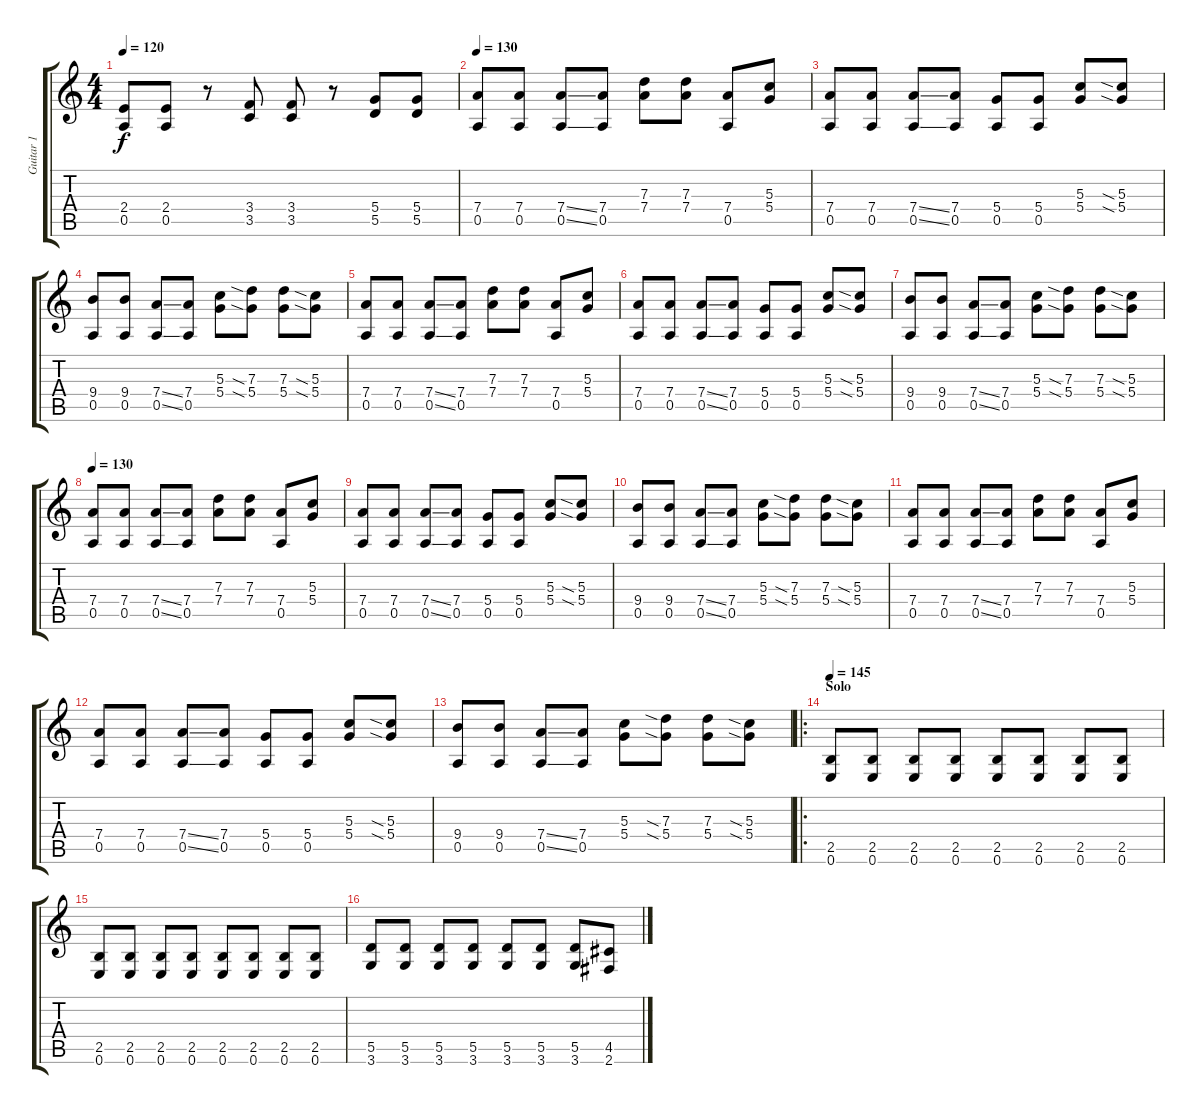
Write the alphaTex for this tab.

\track ("Guitar 1" "Guitar 1") {instrument overdrivenguitar}
\staff {score tabs}
\tuning (E4 B3 G3 D3 A2 E2) {hide}
\ts (4 4)
\tempo 120
\clef g2
\ks c
(2.4 0.5).8{dy f} (2.4 0.5).8 r.8 (3.4 3.5).8 (3.4 3.5).8 r.8 (5.4 5.5).8 (5.4 5.5).8 |
\tempo 130
(7.4 0.5).8 (7.4 0.5).8 (7.4{ss} 0.5{ss}).8 (7.4 0.5).8 (7.3 7.4).8 (7.3 7.4).8 (7.4 0.5).8 (5.3 5.4).8 |
(7.4 0.5).8 (7.4 0.5).8 (7.4{ss} 0.5{ss}).8 (7.4 0.5).8 (5.4 0.5).8 (5.4 0.5).8 (5.3 5.4).8 (5.3{sia} 5.4{sia}).8 |
(9.4 0.5).8 (9.4 0.5).8 (7.4{ss} 0.5{ss}).8 (7.4 0.5).8 (5.3 5.4).8 (7.3{sia} 5.4{sia}).8 (7.3 5.4).8 (5.3{sia} 5.4{sia}).8 |
(7.4 0.5).8 (7.4 0.5).8 (7.4{ss} 0.5{ss}).8 (7.4 0.5).8 (7.3 7.4).8 (7.3 7.4).8 (7.4 0.5).8 (5.3 5.4).8 |
(7.4 0.5).8 (7.4 0.5).8 (7.4{ss} 0.5{ss}).8 (7.4 0.5).8 (5.4 0.5).8 (5.4 0.5).8 (5.3 5.4).8 (5.3{sia} 5.4{sia}).8 |
(9.4 0.5).8 (9.4 0.5).8 (7.4{ss} 0.5{ss}).8 (7.4 0.5).8 (5.3 5.4).8 (7.3{sia} 5.4{sia}).8 (7.3 5.4).8 (5.3{sia} 5.4{sia}).8 |
\tempo 130
(7.4 0.5).8 (7.4 0.5).8 (7.4{ss} 0.5{ss}).8 (7.4 0.5).8 (7.3 7.4).8 (7.3 7.4).8 (7.4 0.5).8 (5.3 5.4).8 |
(7.4 0.5).8 (7.4 0.5).8 (7.4{ss} 0.5{ss}).8 (7.4 0.5).8 (5.4 0.5).8 (5.4 0.5).8 (5.3 5.4).8 (5.3{sia} 5.4{sia}).8 |
(9.4 0.5).8 (9.4 0.5).8 (7.4{ss} 0.5{ss}).8 (7.4 0.5).8 (5.3 5.4).8 (7.3{sia} 5.4{sia}).8 (7.3 5.4).8 (5.3{sia} 5.4{sia}).8 |
(7.4 0.5).8 (7.4 0.5).8 (7.4{ss} 0.5{ss}).8 (7.4 0.5).8 (7.3 7.4).8 (7.3 7.4).8 (7.4 0.5).8 (5.3 5.4).8 |
(7.4 0.5).8 (7.4 0.5).8 (7.4{ss} 0.5{ss}).8 (7.4 0.5).8 (5.4 0.5).8 (5.4 0.5).8 (5.3 5.4).8 (5.3{sia} 5.4{sia}).8 |
(9.4 0.5).8 (9.4 0.5).8 (7.4{ss} 0.5{ss}).8 (7.4 0.5).8 (5.3 5.4).8 (7.3{sia} 5.4{sia}).8 (7.3 5.4).8 (5.3{sia} 5.4{sia}).8 |
\ro
\section ("" "Solo ")
\tempo 145
(2.5 0.6).8{volume 12} (2.5 0.6).8 (2.5 0.6).8 (2.5 0.6).8 (2.5 0.6).8 (2.5 0.6).8 (2.5 0.6).8 (2.5 0.6).8 |
(2.5 0.6).8 (2.5 0.6).8 (2.5 0.6).8 (2.5 0.6).8 (2.5 0.6).8 (2.5 0.6).8 (2.5 0.6).8 (2.5 0.6).8 |
(5.5 3.6).8 (5.5 3.6).8 (5.5 3.6).8 (5.5 3.6).8 (5.5 3.6).8 (5.5 3.6).8 (5.5 3.6).8 (4.5 2.6).8
